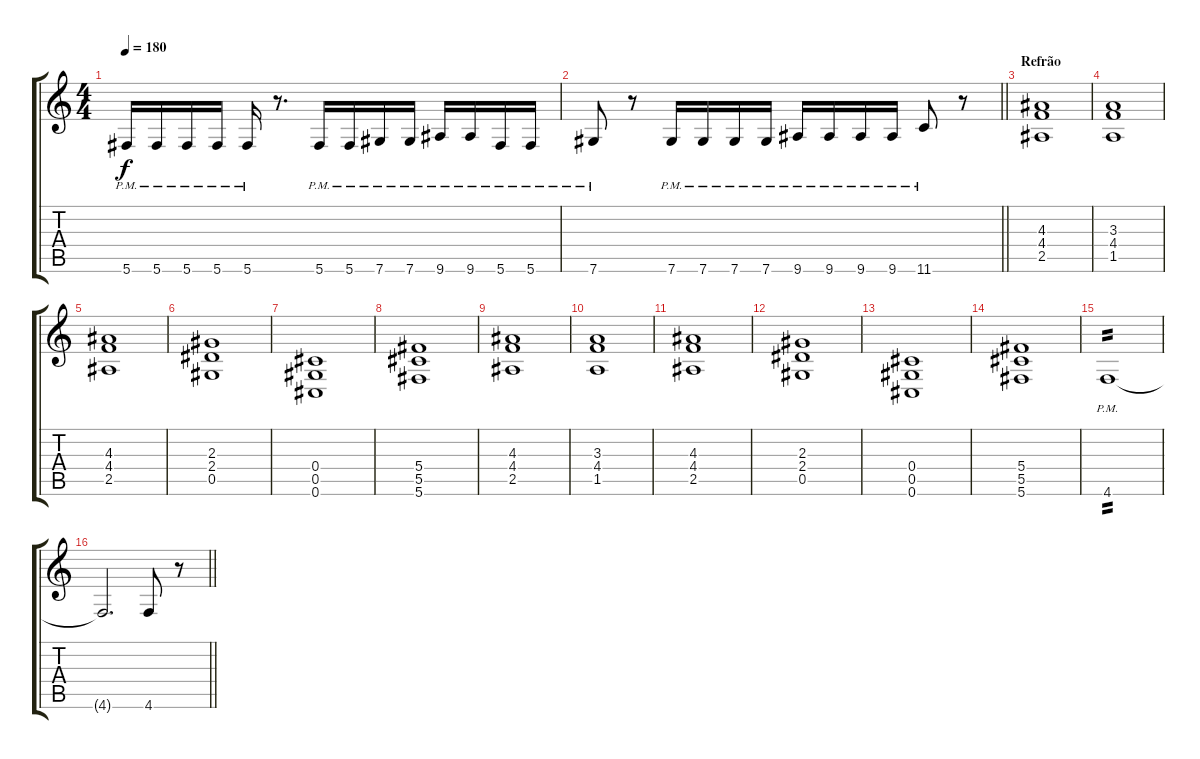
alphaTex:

\track "" {instrument overdrivenguitar}
\staff {score tabs}
\tuning (Eb4 Bb3 Gb3 Db3 Ab2 Db2) {hide}
\ts (4 4)
\tempo 180
\clef g2
\ks c
5.6{pm}.16{dy f} 5.6{pm}.16 5.6{pm}.16 5.6{pm}.16 5.6{pm}.16 r.8{d} 5.6{pm}.16 5.6{pm}.16 7.6{pm}.16 7.6{pm}.16 9.6{pm}.16 9.6{pm}.16 5.6{pm}.16 5.6{pm}.16 |
\barLineRight lightlight
7.6{pm}.8 r.8 7.6{pm}.16 7.6{pm}.16 7.6{pm}.16 7.6{pm}.16 9.6{pm}.16 9.6{pm}.16 9.6{pm}.16 9.6{pm}.16 11.6{pm}.8 r.8 |
\section ("" "Refrão")
(4.3 4.4 2.5).1 |
(3.3 4.4 1.5).1 |
(4.3 4.4 2.5).1 |
(2.3 2.4 0.5).1 |
(0.4 0.5 0.6).1 |
(5.4 5.5 5.6).1 |
(4.3 4.4 2.5).1 |
(3.3 4.4 1.5).1 |
(4.3 4.4 2.5).1 |
(2.3 2.4 0.5).1 |
(0.4 0.5 0.6).1 |
(5.4 5.5 5.6).1 |
4.6{pm}.1{tp 2} |
\barLineRight lightlight
4.6{t}.2{d} 4.6.8 r.8
